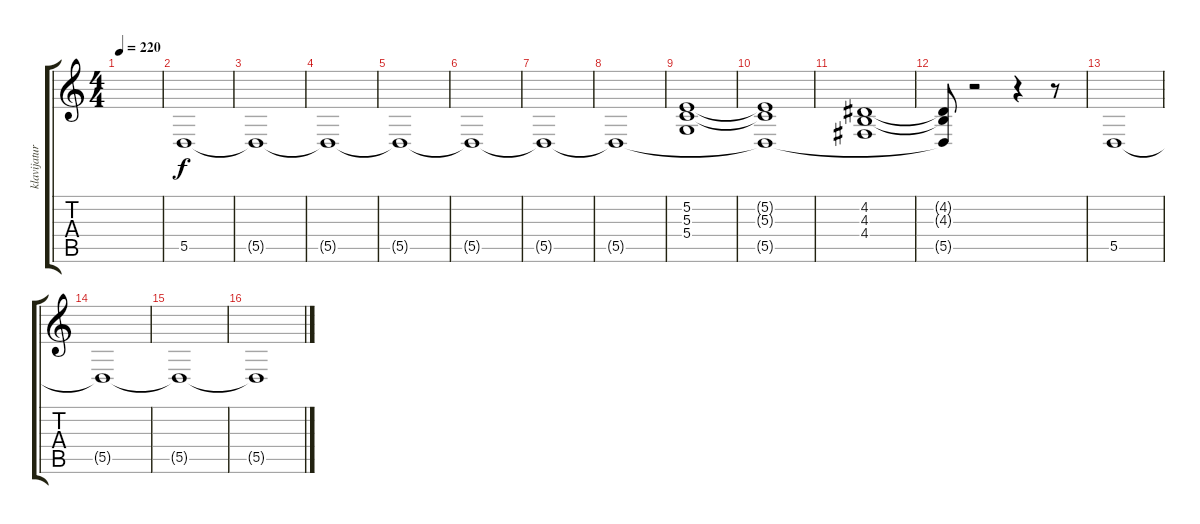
\track ("klavijature" "klavijatur") {instrument stringensemble2}
\staff {score tabs}
\tuning (E4 B3 G3 D3 A2 E2) {hide}
\ts (4 4)
\tempo 220
\clef g2
\ks c
|
5.5{t}.1 |
5.5{t}.1 |
5.5{t}.1 |
5.5{t}.1 |
5.5{t}.1 |
5.5{t}.1 |
5.5{t}.1 |
(5.2 5.3 5.4).1 |
(5.2{t} 5.3{t} 5.5{t}).1 |
(4.2 4.3 4.4).1 |
(4.2{t} 4.3{t} 5.5{t}).8 r.2 r.4 r.8 |
5.5.1 |
5.5{t}.1 |
5.5{t}.1 |
5.5{t}.1
